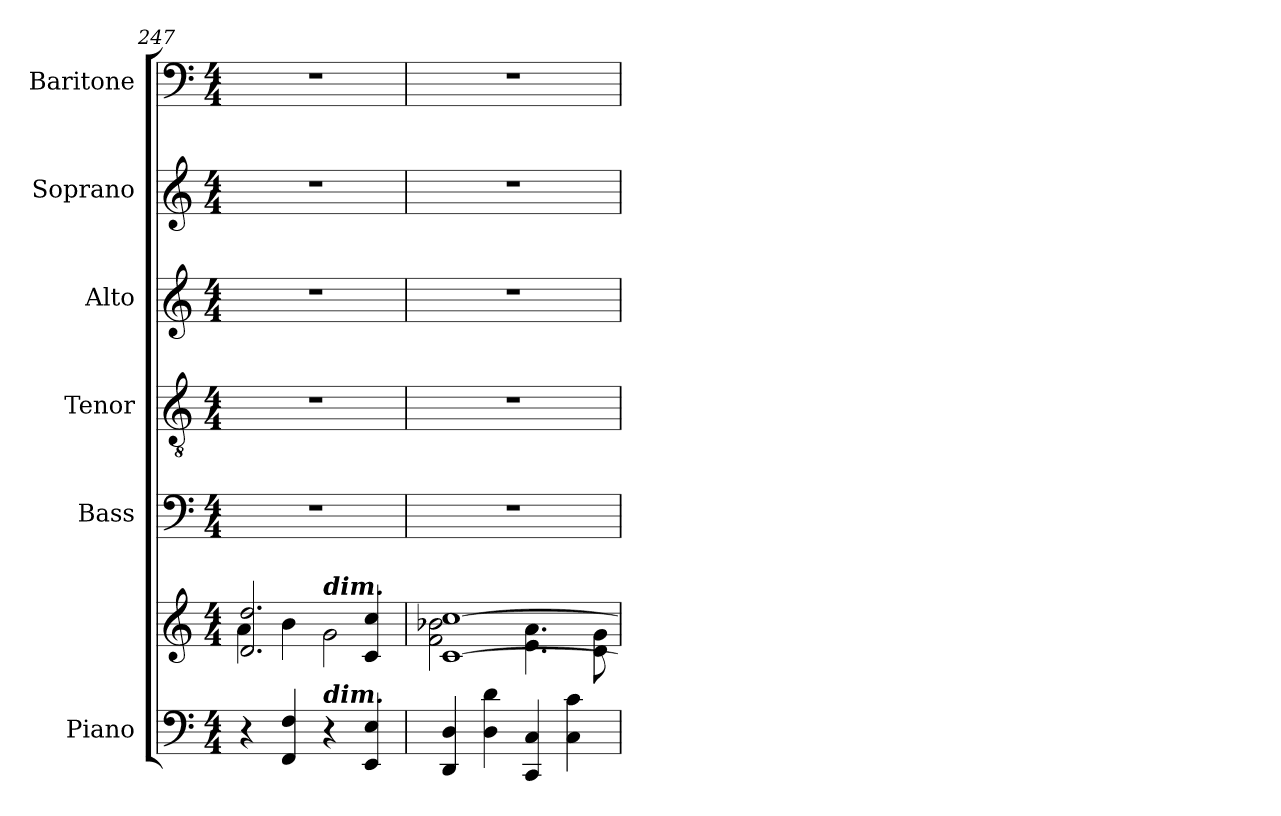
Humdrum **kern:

**kern	**kern	**kern	**kern	**kern	**kern	**kern
*part6	*part6	*part5	*part4	*part3	*part2	*part1
*staff7	*staff6	*staff5	*staff4	*staff3	*staff2	*staff1
*I"Piano	*	*I"Bass	*I"Tenor	*I"Alto	*I"Soprano	*I"Baritone
*	*	*I'B	*I'T	*I'A	*I'S	*
*clefF4	*clefG2	*clefF4	*clefGv2	*clefG2	*clefG2	*clefF4
*k[]	*k[]	*k[]	*k[]	*k[]	*k[]	*k[]
*M4/4	*M4/4	*M4/4	*M4/4	*M4/4	*M4/4	*M4/4
=247	=247	=247	=247	=247	=247	=247
*	*^	*	*	*	*	*
4r	2.d/ 2.dd/	4a\	1r	1r	1r	1r	1r
4FF/ 4F/	.	4b\	.	.	.	.	.
!	!	!LO:TX:a:Bi:t=dim.	!	!	!	!	!
!LO:TX:a:Bi:t=dim.	!	!	!	!	!	!	!
4r	.	2g\	.	.	.	.	.
4EE/ 4E/	4c/ 4cc/	.	.	.	.	.	.
=248	=248	=248	=248	=248	=248	=248	=248
4DD/ 4D/	[1c [1cc	2f\ 2b-X\	1r	1r	1r	1r	1r
4D\ 4d\	.	.	.	.	.	.	.
4CC/ 4C/	.	4.e\ 4.a\	.	.	.	.	.
4C\ 4c\	.	.	.	.	.	.	.
.	.	8d\ 8g\	.	.	.	.	.
*	*v	*v	*	*	*	*	*
=	=	=	=	=	=	=
*-	*-	*-	*-	*-	*-	*-
